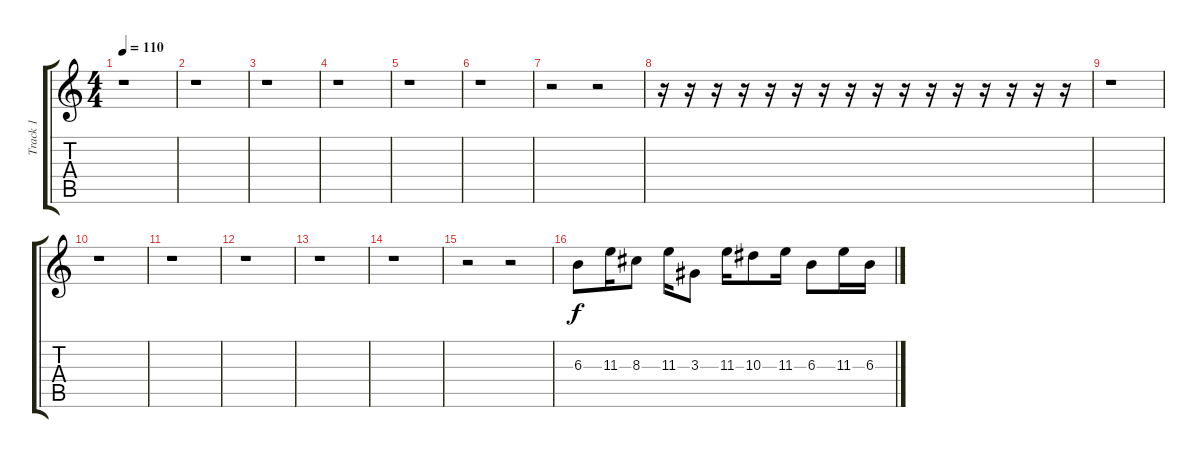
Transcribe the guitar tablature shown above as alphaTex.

\track ("Track 1" "Track 1") {instrument distortionguitar}
\staff {score tabs}
\tuning (D4 A3 F3 C3 G2 C2) {hide}
\ts (4 4)
\tempo 110
\clef g2
\ks c
r.1{dy f} |
r.1 |
r.1 |
r.1 |
r.1 |
r.1 |
r.2 r.2 |
r.16 r.16 r.16 r.16 r.16 r.16 r.16 r.16 r.16 r.16 r.16 r.16 r.16 r.16 r.16 r.16 |
r.1 |
r.1 |
r.1 |
r.1 |
r.1 |
r.1 |
r.2 r.2 |
6.3.8 11.3.16 8.3.8 11.3.16 3.3.8 11.3.16 10.3.8 11.3.16 6.3.8 11.3.16 6.3.16
